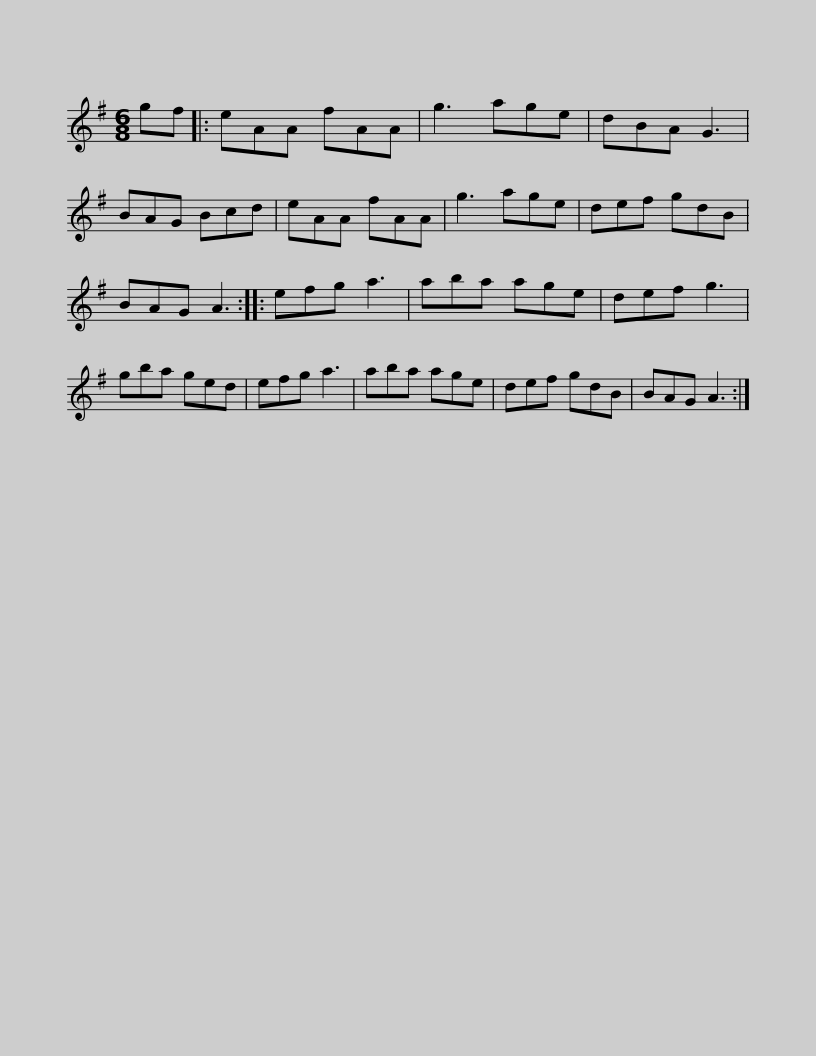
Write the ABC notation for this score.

X:1
L:1/8
M:6/8
I:linebreak $
K:G
V:1 treble
V:1
 gf |: eAA fAA | g3 age | dBA G3 | BAG Bcd | %5
 eAA fAA | g3 age | def gdB |$ BAG A3 :: efg a3 | %10
 aba age | def g3 | gba ged | efg a3 | aba age |$ %15
 def gdB | BAG A3 :| %17
